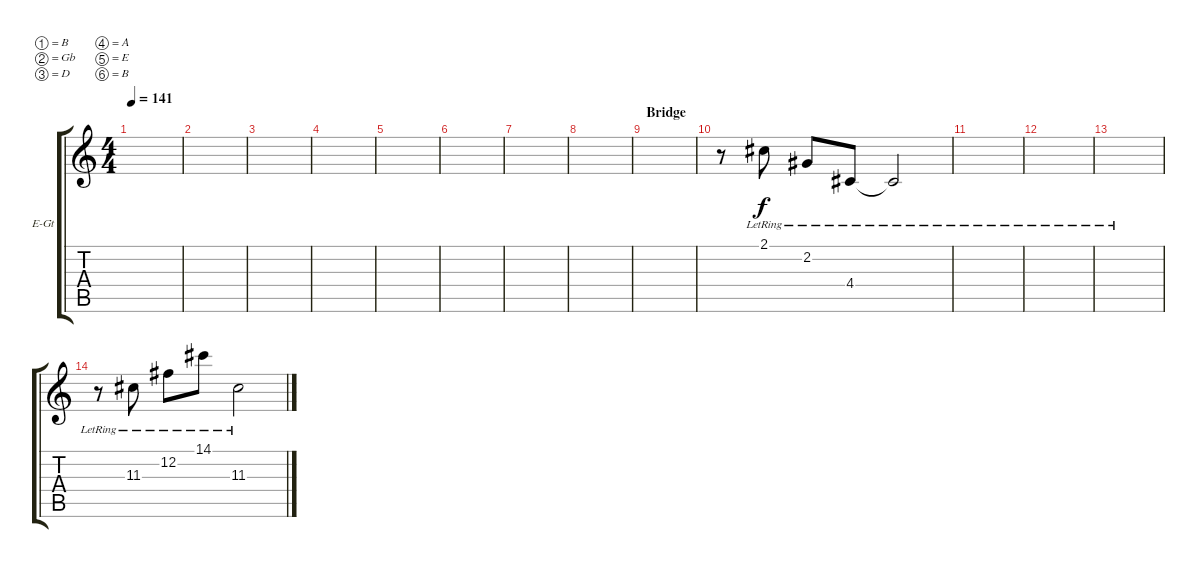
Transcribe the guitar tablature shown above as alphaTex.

\bracketExtendMode groupsimilarinstruments
\firstSystemTrackNameOrientation horizontal
\otherSystemsTrackNameOrientation horizontal
\track ("Electric Guitar" "E-Gt") {instrument electricguitarclean}
\staff {score tabs}
\tuning (B3 Gb3 D3 A2 E2 B1)
\ts (4 4)
\tempo 141
\clef g2
\scale
0.333333
\ks c
|
\scale
0.333333 |
\scale
0.333333 |
\scale
0.333333 |
\scale
0.333333 |
\scale
0.333333 |
\scale
0.333333 |
\scale
0.333333 |
\section ("" "Bridge")
\scale
0.333333 |
\scale
0.333333 r.8 2.1{lr}.8 2.2{lr}.8 4.4{lr}.8 4.4{lr t}.2 |
\scale
0.333333 |
\scale
0.333333 |
\scale
0.333333 |
\scale
0.333333 r.8 11.3{lr}.8 12.2{lr}.8 14.1{lr}.8 11.3{lr}.2 |
\scale
0.333333 |
\scale
0.333333
